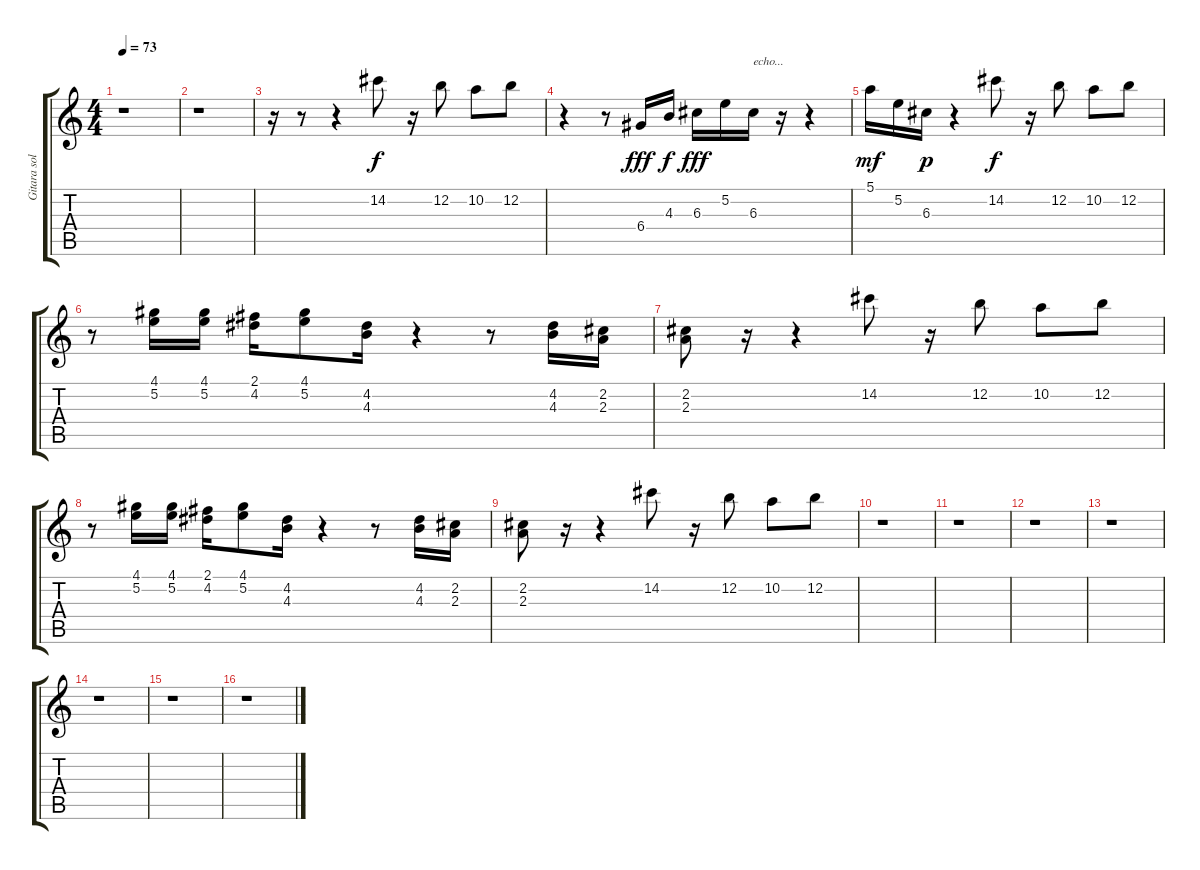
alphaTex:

\track ("Gitara solowa" "Gitara sol") {instrument distortionguitar}
\staff {score tabs}
\tuning (E4 B3 G3 D3 A2 E2) {hide}
\ts (4 4)
\tempo 73
\clef g2
\ks c
r.1{dy f} |
r.1 |
r.16 r.8 r.4 14.2.8 r.16 12.2.8 10.2.8 12.2.8 |
r.4 r.8 6.4.16{dy fff} 4.3.16{dy f} 6.3.16{dy fff} 5.2.16 6.3.16{txt "echo..."} r.16 r.4 |
5.1.16{dy mf} 5.2.16 6.3.16{dy p} r.4 14.2.8{dy f} r.16 12.2.8 10.2.8 12.2.8 |
r.8 (4.1 5.2).16 (4.1 5.2).16 (2.1 4.2).16 (4.1 5.2).8 (4.2 4.3).16 r.4 r.8 (4.2 4.3).16 (2.2 2.3).16 |
(2.2 2.3).8 r.16 r.4 14.2.8 r.16 12.2.8 10.2.8 12.2.8 |
r.8 (4.1 5.2).16 (4.1 5.2).16 (2.1 4.2).16 (4.1 5.2).8 (4.2 4.3).16 r.4 r.8 (4.2 4.3).16 (2.2 2.3).16 |
(2.2 2.3).8 r.16 r.4 14.2.8 r.16 12.2.8 10.2.8 12.2.8 |
r.1 |
r.1 |
r.1 |
r.1 |
r.1 |
r.1 |
r.1
